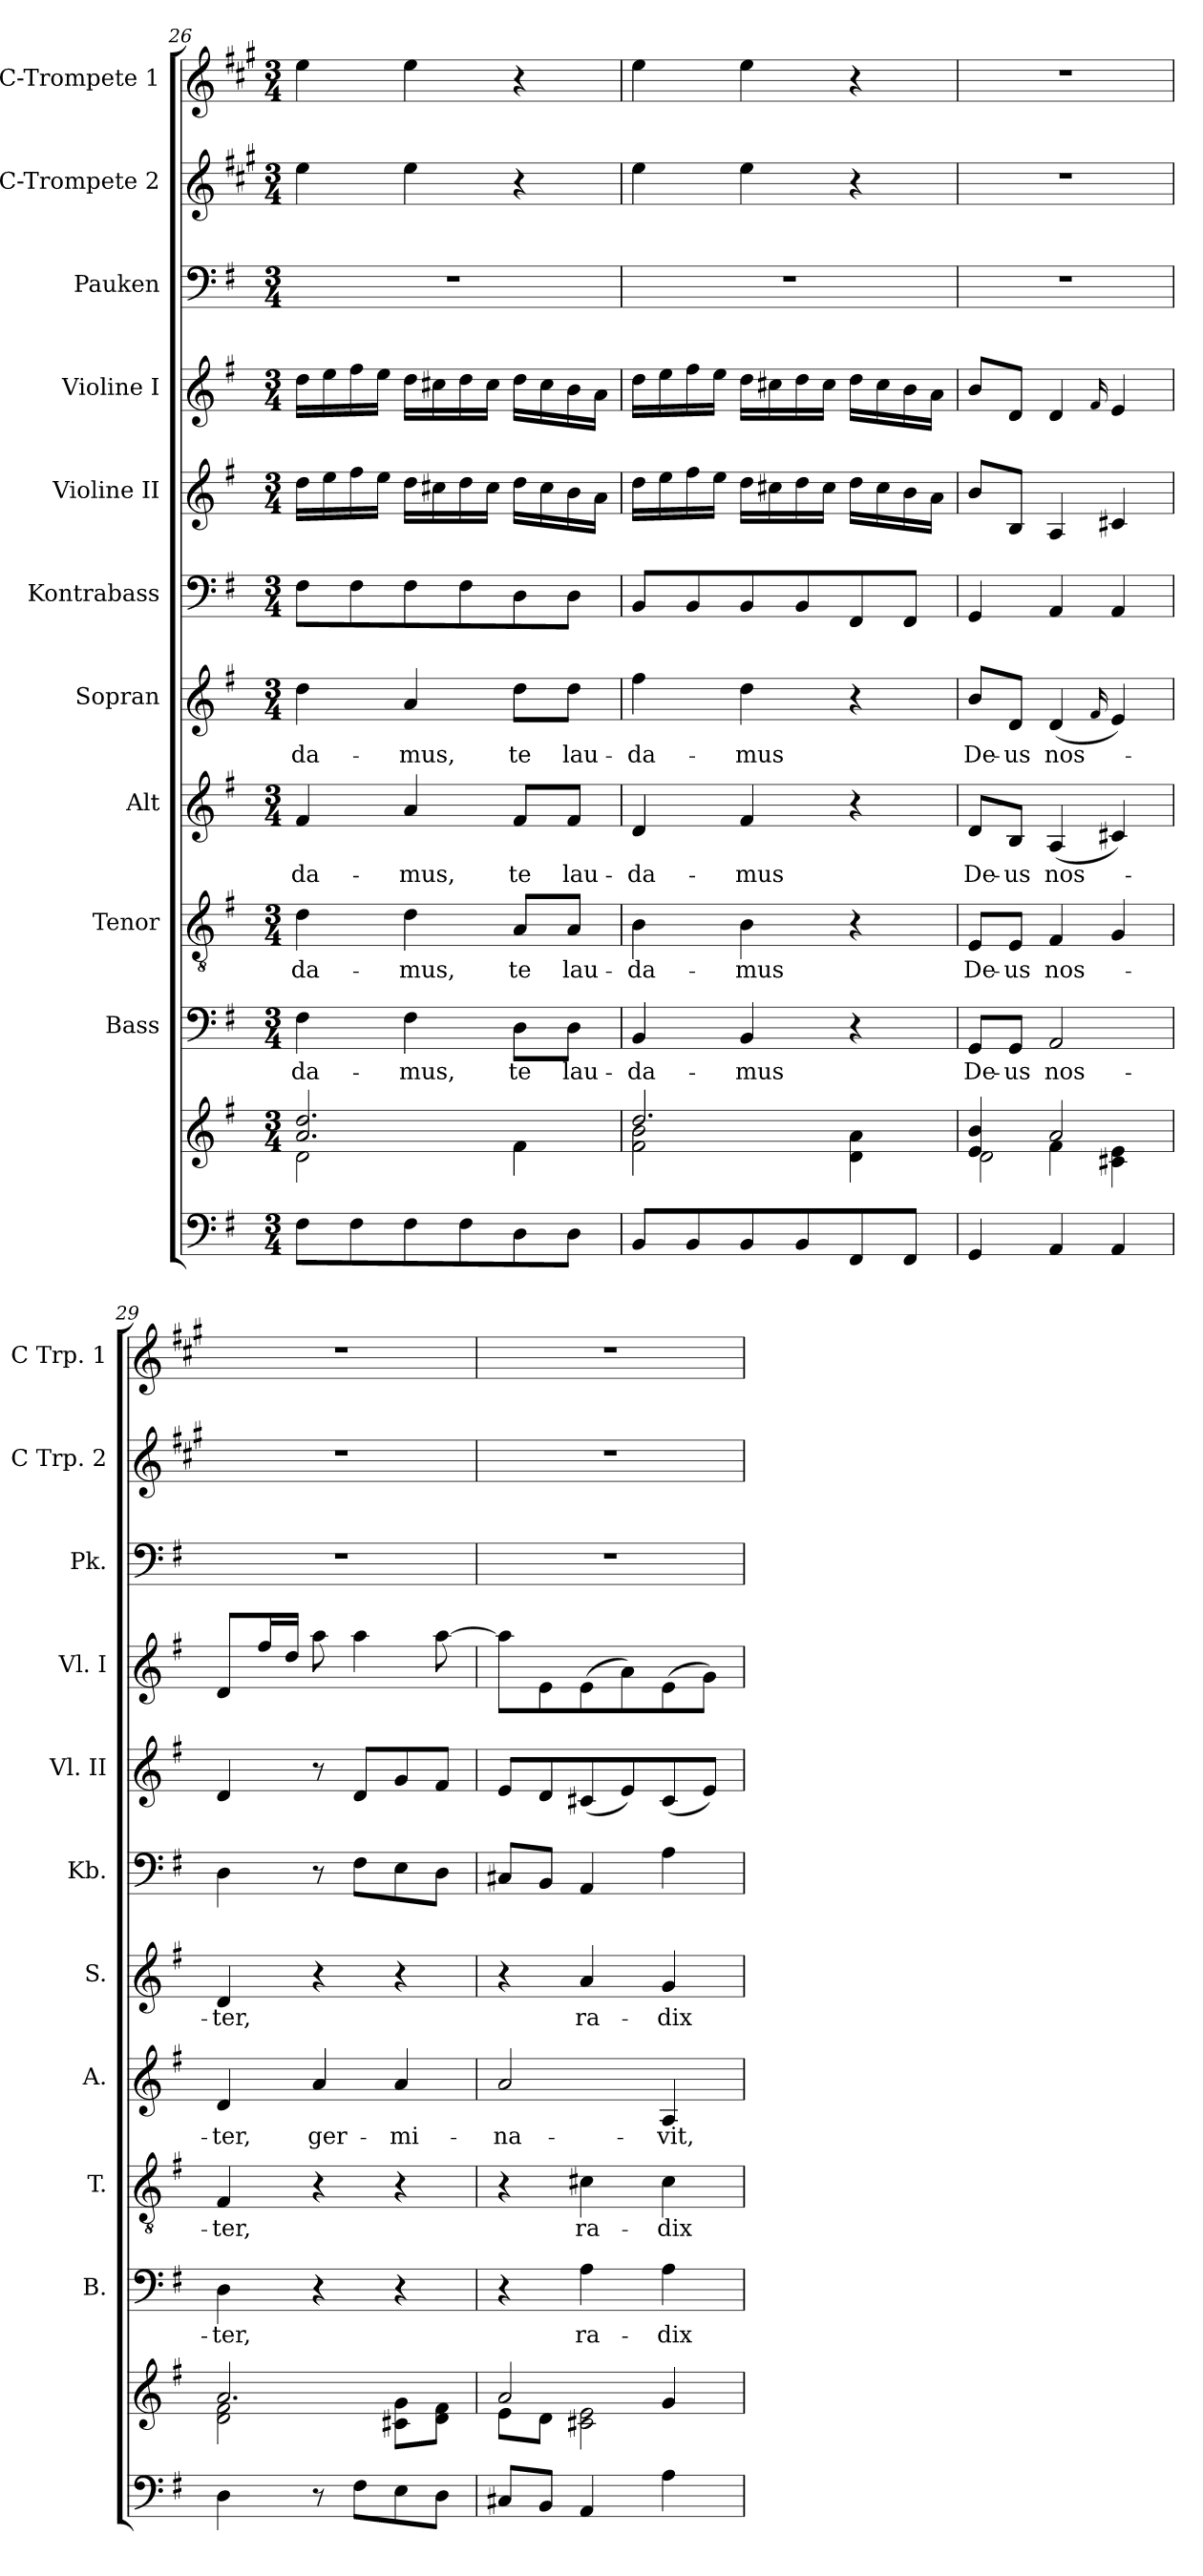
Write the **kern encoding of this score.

**kern	**kern	**kern	**text	**kern	**text	**kern	**text	**kern	**text	**kern	**kern	**kern	**kern	**kern	**kern
*part11	*part11	*part10	*part10	*part9	*part9	*part8	*part8	*part7	*part7	*part6	*part5	*part4	*part3	*part2	*part1
*staff12	*staff11	*staff10	*staff10	*staff9	*staff9	*staff8	*staff8	*staff7	*staff7	*staff6	*staff5	*staff4	*staff3	*staff2	*staff1
*	*	*I"Bass	*	*I"Tenor	*	*I"Alt	*	*I"Sopran	*	*I"Kontrabass	*I"Violine II	*I"Violine I	*I"Pauken	*I"C-Trompete 2	*I"C-Trompete 1
*	*	*I'B.	*	*I'T.	*	*I'A.	*	*I'S.	*	*I'Kb.	*I'Vl. II	*I'Vl. I	*I'Pk.	*I'C Trp. 2	*I'C Trp. 1
*clefF4	*clefG2	*clefF4	*	*clefGv2	*	*clefG2	*	*clefG2	*	*clefF4	*clefG2	*clefG2	*clefF4	*clefG2	*clefG2
*	*	*	*	*	*	*	*	*	*	*ITrd7c12	*	*	*	*ITrd1c2	*ITrd1c2
*k[f#]	*k[f#]	*k[f#]	*	*k[f#]	*	*k[f#]	*	*k[f#]	*	*k[f#]	*k[f#]	*k[f#]	*k[f#]	*k[f#]	*k[f#]
*G:	*G:	*G:	*	*G:	*	*G:	*	*G:	*	*G:	*G:	*G:	*G:	*G:	*G:
*M3/4	*M3/4	*M3/4	*	*M3/4	*	*M3/4	*	*M3/4	*	*M3/4	*M3/4	*M3/4	*M3/4	*M3/4	*M3/4
=26	=26	=26	=26	=26	=26	=26	=26	=26	=26	=26	=26	=26	=26	=26	=26
*	*^	*	*	*	*	*	*	*	*	*	*	*	*	*	*
!	!	!	!	!LO:LY:b	!	!LO:LY:b	!	!LO:LY:b	!	!LO:LY:b	!	!	!	!	!	!
8F#\L	2.a/ 2.dd/	2d\	4F#\	-da-	4d\	-da-	4f#/	-da-	4dd\	-da-	8FF#\L	16dd\LL	16dd\LL	2.r	4dd\	4dd\
.	.	.	.	.	.	.	.	.	.	.	.	16ee\	16ee\	.	.	.
8F#\	.	.	.	.	.	.	.	.	.	.	8FF#\	16ff#\	16ff#\	.	.	.
.	.	.	.	.	.	.	.	.	.	.	.	16ee\JJ	16ee\JJ	.	.	.
!	!	!	!	!LO:LY:b	!	!LO:LY:b	!	!LO:LY:b	!	!LO:LY:b	!	!	!	!	!	!
8F#\	.	.	4F#\	-mus,	4d\	-mus,	4a/	-mus,	4a/	-mus,	8FF#\	16dd\LL	16dd\LL	.	4dd\	4dd\
.	.	.	.	.	.	.	.	.	.	.	.	16cc#X\	16cc#X\	.	.	.
8F#\	.	.	.	.	.	.	.	.	.	.	8FF#\	16dd\	16dd\	.	.	.
.	.	.	.	.	.	.	.	.	.	.	.	16cc#\JJ	16cc#\JJ	.	.	.
!	!	!	!	!LO:LY:b	!	!LO:LY:b	!	!LO:LY:b	!	!LO:LY:b	!	!	!	!	!	!
8D\	.	4f#\	8D\L	te	8A/L	te	8f#/L	te	8dd\L	te	8DD\	16dd\LL	16dd\LL	.	4r	4r
.	.	.	.	.	.	.	.	.	.	.	.	16cc#\	16cc#\	.	.	.
!	!	!	!	!LO:LY:b	!	!LO:LY:b	!	!LO:LY:b	!	!LO:LY:b	!	!	!	!	!	!
8D\J	.	.	8D\J	lau-	8A/J	lau-	8f#/J	lau-	8dd\J	lau-	8DD\J	16b\	16b\	.	.	.
.	.	.	.	.	.	.	.	.	.	.	.	16a\JJ	16a\JJ	.	.	.
=27	=27	=27	=27	=27	=27	=27	=27	=27	=27	=27	=27	=27	=27	=27	=27	=27
!	!	!	!	!LO:LY:b	!	!LO:LY:b	!	!LO:LY:b	!	!LO:LY:b	!	!	!	!	!	!
8BB/L	2.dd/	2f#\ 2b\	4BB/	-da-	4B\	-da-	4d/	-da-	4ff#\	-da-	8BBB/L	16dd\LL	16dd\LL	2.r	4dd\	4dd\
.	.	.	.	.	.	.	.	.	.	.	.	16ee\	16ee\	.	.	.
8BB/	.	.	.	.	.	.	.	.	.	.	8BBB/	16ff#\	16ff#\	.	.	.
.	.	.	.	.	.	.	.	.	.	.	.	16ee\JJ	16ee\JJ	.	.	.
!	!	!	!	!LO:LY:b	!	!LO:LY:b	!	!LO:LY:b	!	!LO:LY:b	!	!	!	!	!	!
8BB/	.	.	4BB/	-mus	4B\	-mus	4f#/	-mus	4dd\	-mus	8BBB/	16dd\LL	16dd\LL	.	4dd\	4dd\
.	.	.	.	.	.	.	.	.	.	.	.	16cc#X\	16cc#X\	.	.	.
8BB/	.	.	.	.	.	.	.	.	.	.	8BBB/	16dd\	16dd\	.	.	.
.	.	.	.	.	.	.	.	.	.	.	.	16cc#\JJ	16cc#\JJ	.	.	.
8FF#/	.	4d\ 4a\	4r	.	4r	.	4r	.	4r	.	8FFF#/	16dd\LL	16dd\LL	.	4r	4r
.	.	.	.	.	.	.	.	.	.	.	.	16cc#\	16cc#\	.	.	.
8FF#/J	.	.	.	.	.	.	.	.	.	.	8FFF#/J	16b\	16b\	.	.	.
.	.	.	.	.	.	.	.	.	.	.	.	16a\JJ	16a\JJ	.	.	.
=28	=28	=28	=28	=28	=28	=28	=28	=28	=28	=28	=28	=28	=28	=28	=28	=28
*	*	*^	*	*	*	*	*	*	*	*	*	*	*	*	*	*
!	!	!	!	!	!LO:LY:b	!	!LO:LY:b	!	!LO:LY:b	!	!LO:LY:b	!	!	!	!	!	!
4GG/	4e/ 4b/	2d\	4ryy	8GG/L	De-	8E/L	De-	8d/L	De-	8b/L	De-	4GGG/	8b/L	8b/L	2.r	2.r	2.r
!	!	!	!	!	!LO:LY:b	!	!LO:LY:b	!	!LO:LY:b	!	!LO:LY:b	!	!	!	!	!	!
.	.	.	.	8GG/J	-us	8E/J	-us	8B/J	-us	8d/J	-us	.	8B/J	8d/J	.	.	.
!	!	!	!	!	!LO:LY:b	!	!LO:LY:b	!	!LO:LY:b	!	!LO:LY:b	!	!	!	!	!	!
4AA/	2a/	.	4f#\	2AA/	nos-	4F#/	nos-	(<4A/	nos-	(<4d/	nos-	4AAA/	4A/	4d/	.	.	.
.	.	.	.	.	.	.	.	.	.	16qqf#/	.	.	.	16qqf#/	.	.	.
4AA/	.	4c#X\ 4e\	4ryy	.	.	4G/	.	4c#X/)	.	4e/)	.	4AAA/	4c#X/	4e/	.	.	.
!!LO:PB:g=z
=29	=29	=29	=29	=29	=29	=29	=29	=29	=29	=29	=29	=29	=29	=29	=29	=29	=29
!	!	!	!	!	!LO:LY:b	!	!LO:LY:b	!	!LO:LY:b	!	!LO:LY:b	!	!	!	!	!	!
*	*	*v	*v	*	*	*	*	*	*	*	*	*	*	*	*	*	*
4D\	2.a/	2d\ 2f#\	4D\	-ter,	4F#/	-ter,	4d/	-ter,	4d/	-ter,	4DD\	4d/	8d/L	2.r	2.r	2.r
.	.	.	.	.	.	.	.	.	.	.	.	.	16ff#/L	.	.	.
.	.	.	.	.	.	.	.	.	.	.	.	.	16dd/JJ	.	.	.
!	!	!	!	!	!	!	!	!LO:LY:b	!	!	!	!	!	!	!	!
8r	.	.	4r	.	4r	.	4a/	ger-	4r	.	8r	8r	8aa\	.	.	.
8F#\L	.	.	.	.	.	.	.	.	.	.	8FF#\L	8d/L	4aa\	.	.	.
!	!	!	!	!	!	!	!	!LO:LY:b	!	!	!	!	!	!	!	!
8E\	.	8c#X\ 8g\L	4r	.	4r	.	4a/	-mi-	4r	.	8EE\	8g/	.	.	.	.
8D\J	.	8d\ 8f#\J	.	.	.	.	.	.	.	.	8DD\J	8f#/J	[8aa\	.	.	.
=30	=30	=30	=30	=30	=30	=30	=30	=30	=30	=30	=30	=30	=30	=30	=30	=30
!	!	!	!	!	!	!	!	!LO:LY:b	!	!	!	!	!	!	!	!
8C#X/L	2a/	8e\L	4r	.	4r	.	2a/	-na-	4r	.	8CC#X/L	8e/L	8aa\L]	2.r	2.r	2.r
8BB/J	.	8d\J	.	.	.	.	.	.	.	.	8BBB/J	8d/	8e\	.	.	.
!	!	!	!	!LO:LY:b	!	!LO:LY:b	!	!	!	!LO:LY:b	!	!	!	!	!	!
4AA/	.	2c#X\ 2e\	4A\	ra-	4c#X\	ra-	.	.	4a/	ra-	4AAA/	(<8c#X/	(>8e\	.	.	.
.	.	.	.	.	.	.	.	.	.	.	.	8e/)	8a\)	.	.	.
!	!	!	!	!LO:LY:b	!	!LO:LY:b	!	!LO:LY:b	!	!LO:LY:b	!	!	!	!	!	!
4A\	4g/	.	4A\	-dix	4c#\	-dix	4A/	-vit,	4g/	-dix	4AA\	(<8c#/	(>8e\	.	.	.
.	.	.	.	.	.	.	.	.	.	.	.	8e/J)	8g\J)	.	.	.
*	*v	*v	*	*	*	*	*	*	*	*	*	*	*	*	*	*
=	=	=	=	=	=	=	=	=	=	=	=	=	=	=	=
*-	*-	*-	*-	*-	*-	*-	*-	*-	*-	*-	*-	*-	*-	*-	*-
